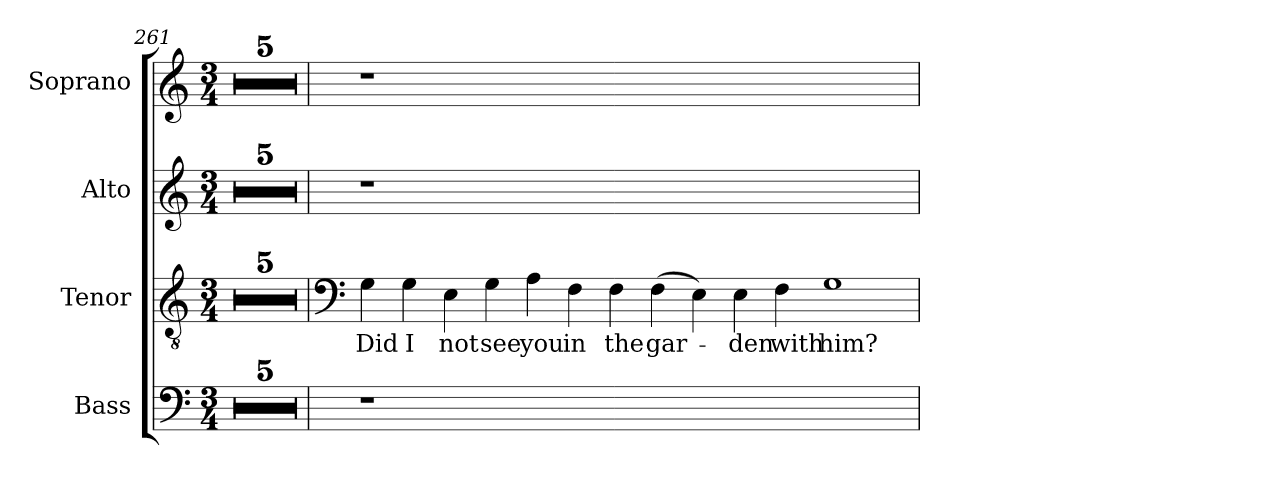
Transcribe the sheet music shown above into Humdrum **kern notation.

**kern	**kern	**text	**kern	**kern
*part4	*part3	*part3	*part2	*part1
*staff4	*staff3	*staff3	*staff2	*staff1
*I"Bass	*I"Tenor	*	*I"Alto	*I"Soprano
*clefF4	*clefGv2	*	*clefG2	*clefG2
*	*ITrd7c12	*	*	*
*k[]	*k[]	*	*k[]	*k[]
*C:	*C:	*	*C:	*C:
*M3/4	*M3/4	*	*M3/4	*M3/4
=261	=261	=261	=261	=261
!LO:N:vis=1	!LO:N:vis=1	!	!LO:N:vis=1	!LO:N:vis=1
2.r	2.r	.	2.r	2.r
=262	=262	=262	=262	=262
!LO:N:vis=1	!LO:N:vis=1	!	!LO:N:vis=1	!LO:N:vis=1
2.r	2.r	.	2.r	2.r
=263	=263	=263	=263	=263
!LO:N:vis=1	!LO:N:vis=1	!	!LO:N:vis=1	!LO:N:vis=1
2.r	2.r	.	2.r	2.r
=264	=264	=264	=264	=264
!LO:N:vis=1	!LO:N:vis=1	!	!LO:N:vis=1	!LO:N:vis=1
2.r	2.r	.	2.r	2.r
!!LO:PB:g=z
=265	=265	=265	=265	=265
!LO:N:vis=1	!LO:N:vis=1	!	!LO:N:vis=1	!LO:N:vis=1
2.r	2.r	.	2.r	2.r
=266	=266	=266	=266	=266
*	*clefF4	*	*	*
!LO:N:vis=1	!	!	!	!
!	!	!LO:LY:b:color=#000000	!LO:N:vis=1	!LO:N:vis=1
2.r	4GGi\	Did	2.r	2.r
!	!	!LO:LY:b:color=#000000	!	!
.	4GGi\	I	.	.
!	!	!LO:LY:b:color=#000000	!	!
.	4EEi\	not	.	.
!	!	!LO:LY:b:color=#000000	!	!
0.ryy	4GGi\	see	0.ryy	0.ryy
!	!	!LO:LY:b:color=#000000	!	!
.	4AAi\	you	.	.
!	!	!LO:LY:b:color=#000000	!	!
.	4FFi\	in	.	.
!	!	!LO:LY:b:color=#000000	!	!
.	4FFi\	the	.	.
!	!	!LO:LY:b:color=#000000	!	!
.	(4FFi\	gar-	.	.
.	4EEi\)	.	.	.
!	!	!LO:LY:b:color=#000000	!	!
.	4EEi\	-den	.	.
!	!	!LO:LY:b:color=#000000	!	!
.	4FFi\	with	.	.
!	!	!LO:LY:b:color=#000000	!	!
.	1GGi	him?	.	.
=	=	=	=	=
*-	*-	*-	*-	*-
